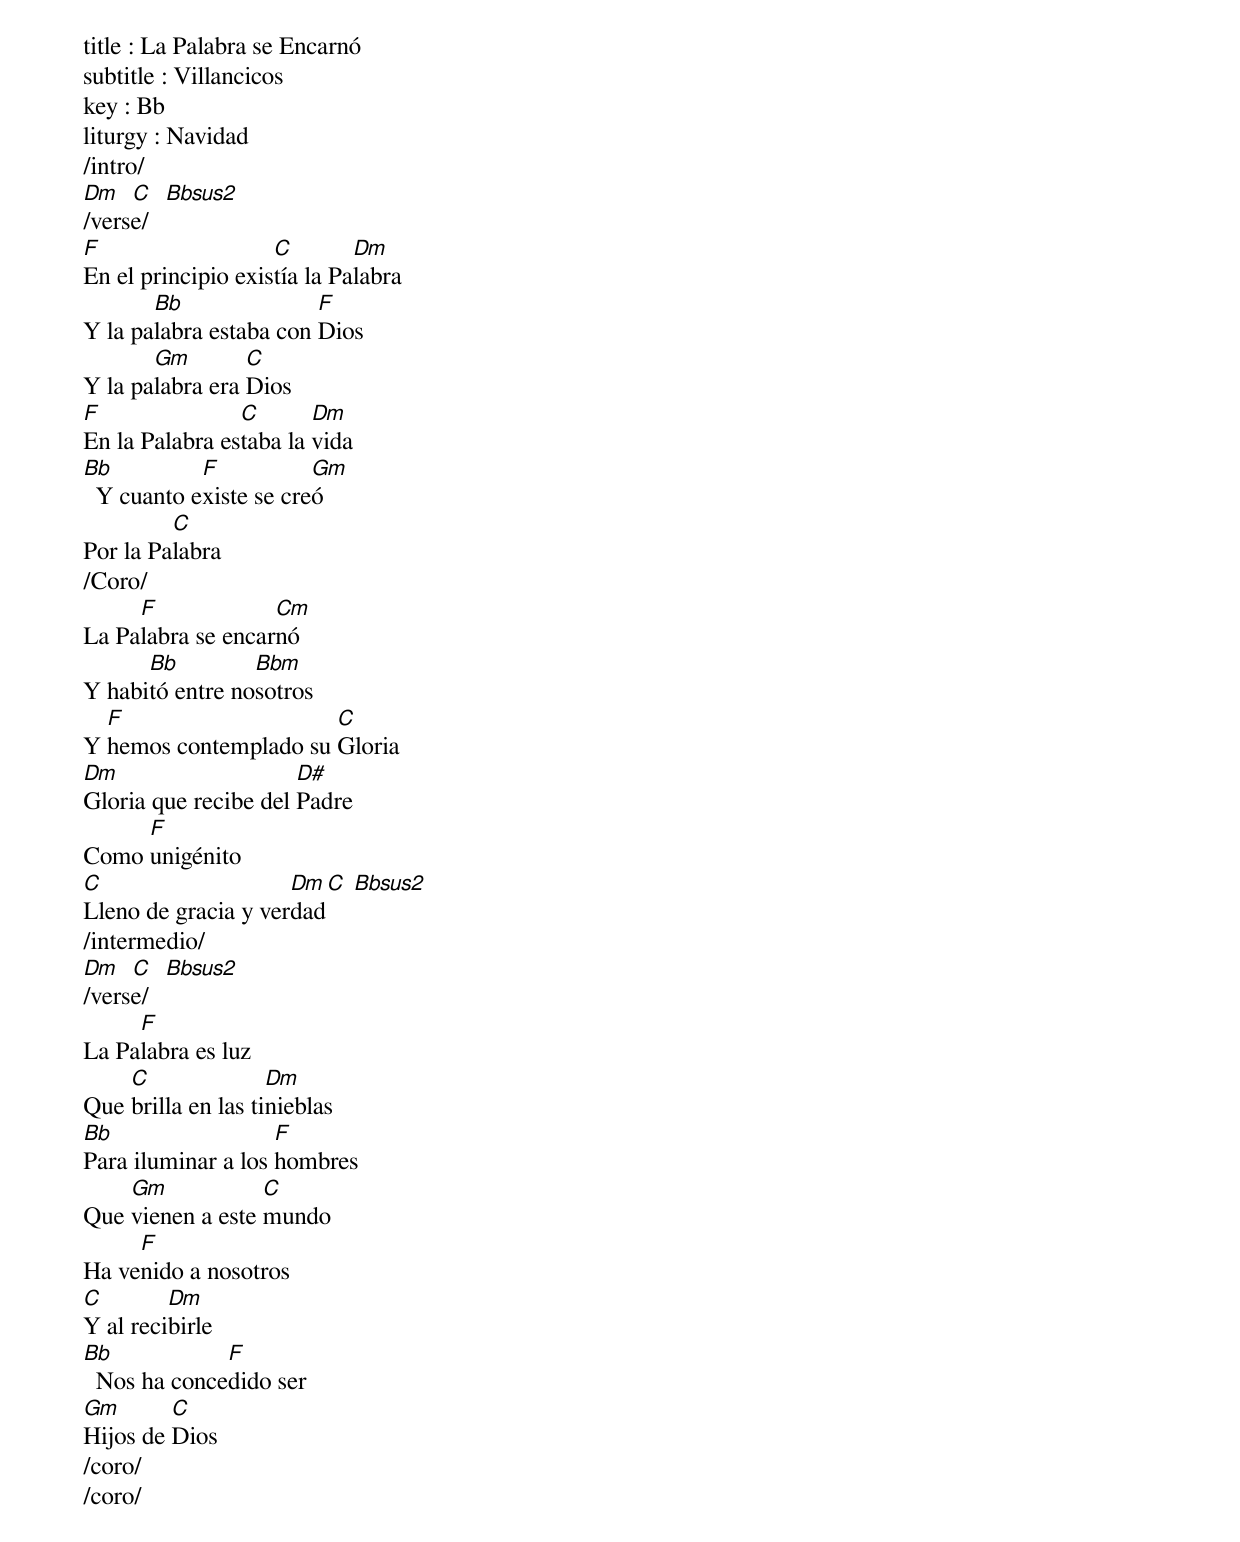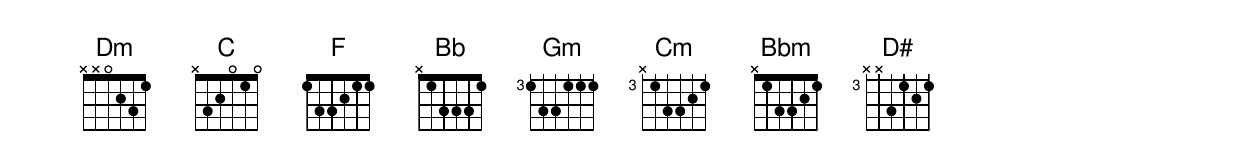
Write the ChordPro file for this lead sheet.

title : La Palabra se Encarnó
subtitle : Villancicos
key : Bb
liturgy : Navidad
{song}
/intro/
[Dm]  [C]  [Bbsus2]
/verse/
[F]En el principio exis[C]tía la Pa[Dm]labra
Y la pa[Bb]labra estaba con [F]Dios
Y la pa[Gm]labra era [C]Dios
[F]En la Palabra es[C]taba la [Dm]vida
[Bb]  Y cuanto e[F]xiste se cre[Gm]ó
Por la Pa[C]labra
/Coro/
La Pa[F]labra se encar[Cm]nó
Y habi[Bb]tó entre no[Bbm]sotros
Y [F]hemos contemplado su [C]Gloria
[Dm]Gloria que recibe del [D#]Padre
Como [F]unigénito
[C]Lleno de gracia y ver[Dm]dad[C] [Bbsus2]
/intermedio/
[Dm]  [C]  [Bbsus2]
/verse/
La Pa[F]labra es luz
Que [C]brilla en las ti[Dm]nieblas
[Bb]Para iluminar a los [F]hombres
Que [Gm]vienen a este [C]mundo
Ha ve[F]nido a nosotros
[C]Y al reci[Dm]birle
[Bb]  Nos ha conce[F]dido ser
[Gm]Hijos de [C]Dios
/coro/
/coro/
